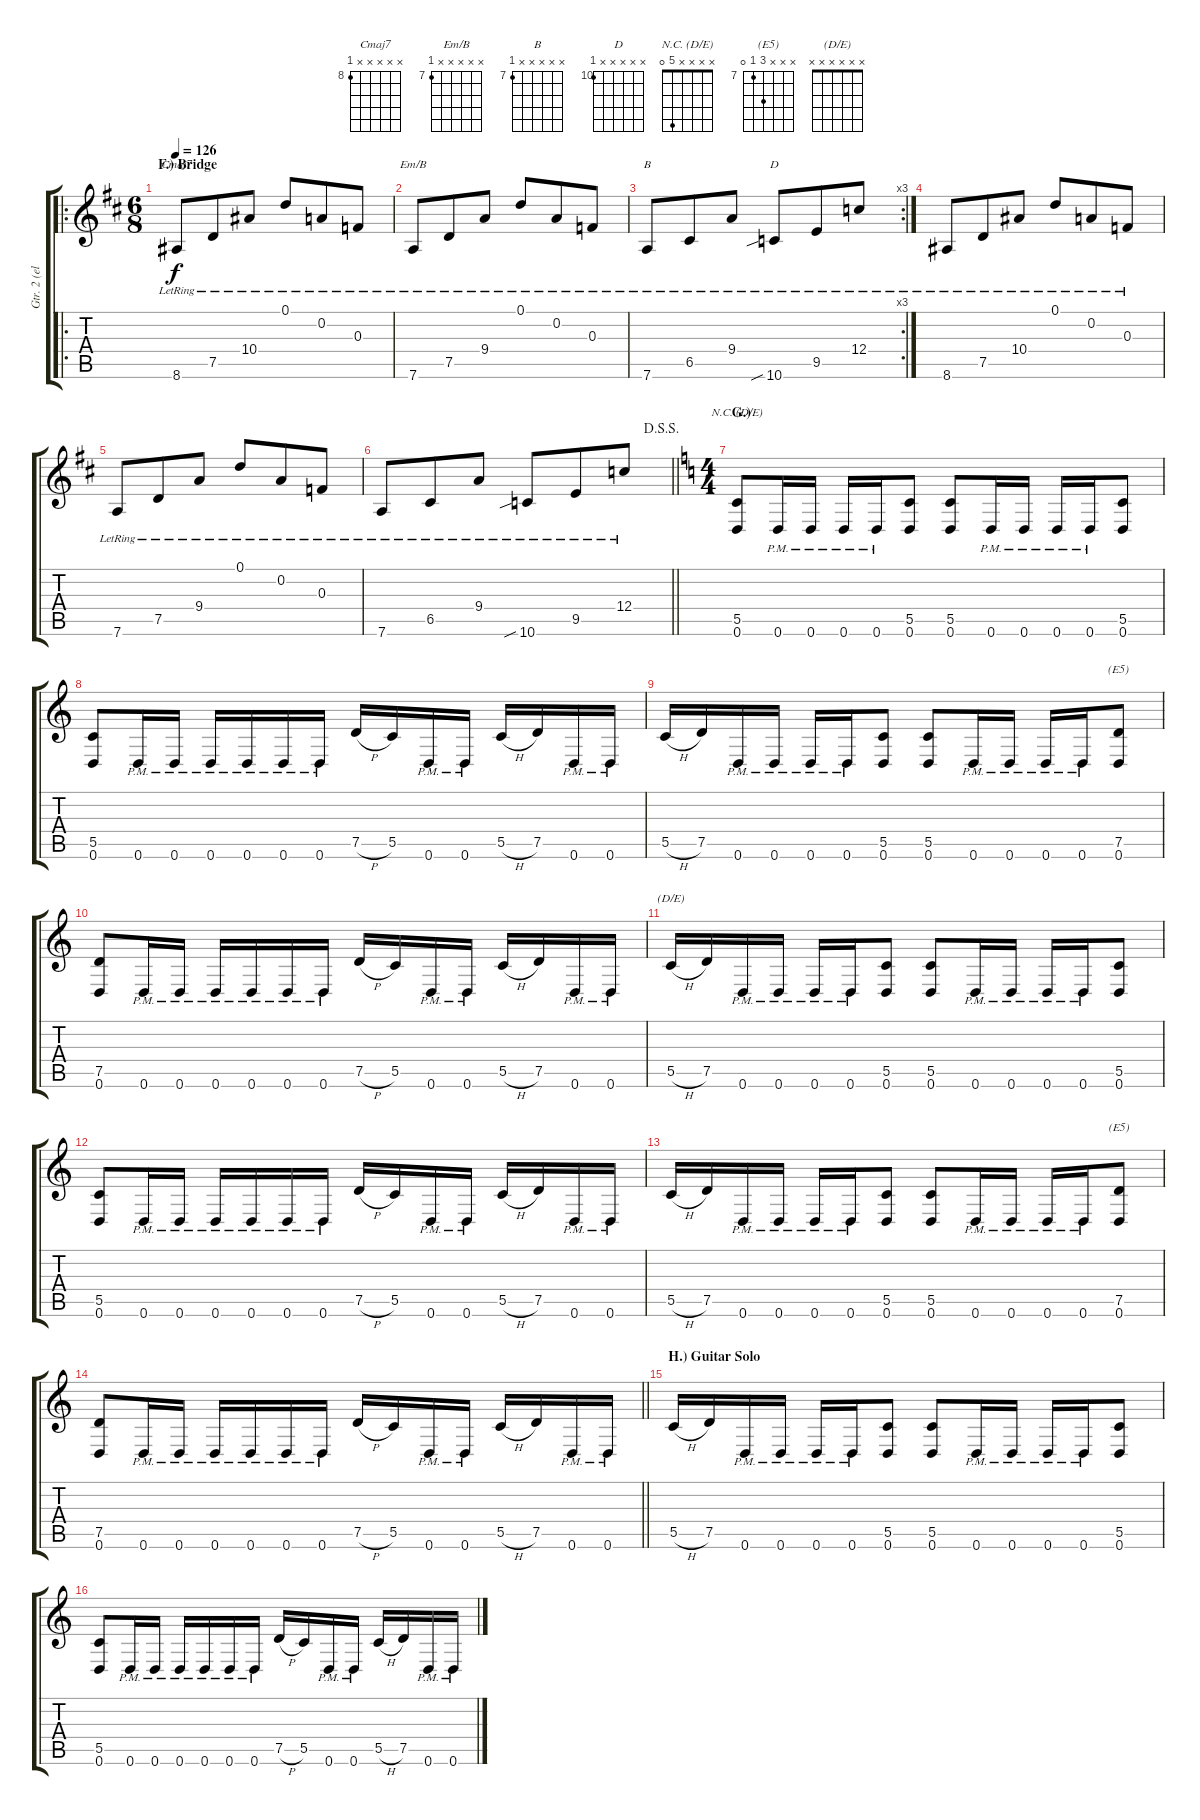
\track ("Gtr. 2 (elec. w/dist.)" "Gtr. 2 (el") {instrument overdrivenguitar}
\staff {score tabs}
\tuning (D4 A3 F3 C3 G2 D2) {hide}
\chord ("Cmaj7" x x x x x 8) {firstfret 8}
\chord ("Em/B" x x x x x 7) {firstfret 7}
\chord ("B" x x x x x 7) {firstfret 7}
\chord ("D" x x x x x 10) {firstfret 10}
\chord ("N.C. (D/E)" x x x x 5 0)
\chord ("(E5)" x x x x 7 0) {firstfret 7}
\chord ("(D/E)" x x x x x x)
\chord ("(E5)" x x x 9 7 0) {firstfret 7}
\ro
\ts (6 8)
\section ("" "F.) Bridge")
\tempo 126
\clef g2
\ks d
8.6{lr}.8{ch "Cmaj7" dy f} 7.5{lr}.8 10.4{lr}.8 0.1{lr}.8 0.2{lr}.8 0.3{lr}.8 |
7.6{lr}.8{ch "Em/B"} 7.5{lr}.8 9.4{lr}.8 0.1{lr}.8 0.2{lr}.8 0.3{lr}.8 |
\rc 3
7.6{lr}.8{ch "B"} 6.5{lr}.8 9.4{lr}.8 10.6{sib lr}.8{ch "D"} 9.5{lr}.8 12.4{lr}.8 |
8.6{lr}.8 7.5{lr}.8 10.4{lr}.8 0.1{lr}.8 0.2{lr}.8 0.3{lr}.8 |
7.6{lr}.8 7.5{lr}.8 9.4{lr}.8 0.1{lr}.8 0.2{lr}.8 0.3{lr}.8 |
\jump dalsegnosegno
\barLineRight lightlight
7.6{lr}.8 6.5{lr}.8 9.4{lr}.8 10.6{sib lr}.8 9.5{lr}.8 12.4{lr}.8 |
\ts (4 4)
\section ("" "G.) ")
\ks c
(5.5 0.6).8{ch "N.C. (D/E)"} 0.6{pm}.16 0.6{pm}.16 0.6{pm}.16 0.6{pm}.16 (5.5 0.6).8 (5.5 0.6).8 0.6{pm}.16 0.6{pm}.16 0.6{pm}.16 0.6{pm}.16 (5.5 0.6).8 |
(5.5 0.6).8 0.6{pm}.16 0.6{pm}.16 0.6{pm}.16 0.6{pm}.16 0.6{pm}.16 0.6{pm}.16 7.5{h}.16 5.5.16 0.6{pm}.16 0.6{pm}.16 5.5{h}.16 7.5.16 0.6{pm}.16 0.6{pm}.16 |
5.5{h}.16 7.5.16 0.6{pm}.16 0.6{pm}.16 0.6{pm}.16 0.6{pm}.16 (5.5 0.6).8 (5.5 0.6).8 0.6{pm}.16 0.6{pm}.16 0.6{pm}.16 0.6{pm}.16 (7.5 0.6).8{ch "(E5)"} |
(7.5 0.6).8 0.6{pm}.16 0.6{pm}.16 0.6{pm}.16 0.6{pm}.16 0.6{pm}.16 0.6{pm}.16 7.5{h}.16 5.5.16 0.6{pm}.16 0.6{pm}.16 5.5{h}.16 7.5.16 0.6{pm}.16 0.6{pm}.16 |
5.5{h}.16{ch "(D/E)"} 7.5.16 0.6{pm}.16 0.6{pm}.16 0.6{pm}.16 0.6{pm}.16 (5.5 0.6).8 (5.5 0.6).8 0.6{pm}.16 0.6{pm}.16 0.6{pm}.16 0.6{pm}.16 (5.5 0.6).8 |
(5.5 0.6).8 0.6{pm}.16 0.6{pm}.16 0.6{pm}.16 0.6{pm}.16 0.6{pm}.16 0.6{pm}.16 7.5{h}.16 5.5.16 0.6{pm}.16 0.6{pm}.16 5.5{h}.16 7.5.16 0.6{pm}.16 0.6{pm}.16 |
5.5{h}.16 7.5.16 0.6{pm}.16 0.6{pm}.16 0.6{pm}.16 0.6{pm}.16 (5.5 0.6).8 (5.5 0.6).8 0.6{pm}.16 0.6{pm}.16 0.6{pm}.16 0.6{pm}.16 (7.5 0.6).8{ch "(E5)"} |
\barLineRight lightlight
(7.5 0.6).8 0.6{pm}.16 0.6{pm}.16 0.6{pm}.16 0.6{pm}.16 0.6{pm}.16 0.6{pm}.16 7.5{h}.16 5.5.16 0.6{pm}.16 0.6{pm}.16 5.5{h}.16 7.5.16 0.6{pm}.16 0.6{pm}.16 |
\section ("" "H.) Guitar Solo")
5.5{h}.16 7.5.16 0.6{pm}.16 0.6{pm}.16 0.6{pm}.16 0.6{pm}.16 (5.5 0.6).8 (5.5 0.6).8 0.6{pm}.16 0.6{pm}.16 0.6{pm}.16 0.6{pm}.16 (5.5 0.6).8 |
(5.5 0.6).8 0.6{pm}.16 0.6{pm}.16 0.6{pm}.16 0.6{pm}.16 0.6{pm}.16 0.6{pm}.16 7.5{h}.16 5.5.16 0.6{pm}.16 0.6{pm}.16 5.5{h}.16 7.5.16 0.6{pm}.16 0.6{pm}.16
